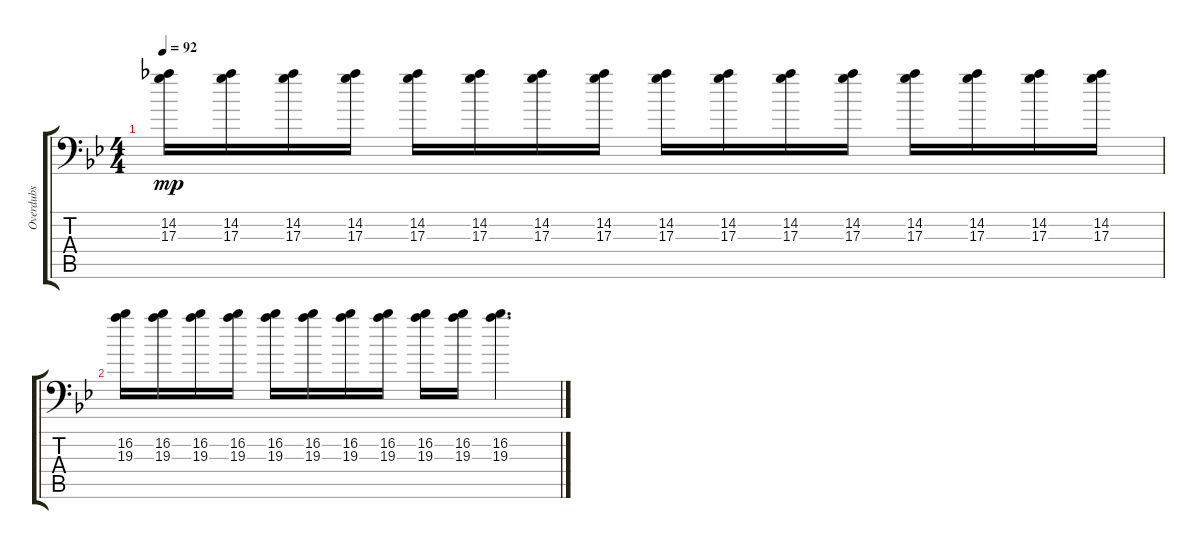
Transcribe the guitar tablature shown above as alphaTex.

\track ("Overdubs" "Overdubs") {instrument overdrivenguitar}
\staff {score tabs}
\tuning (B3 Gb3 D3 A2 E2 A1) {hide}
\ts (4 4)
\tempo 92
\clef f4
\ks bb
(14.2 17.3).16{dy mp} (14.2 17.3).16 (14.2 17.3).16 (14.2 17.3).16 (14.2 17.3).16 (14.2 17.3).16 (14.2 17.3).16 (14.2 17.3).16 (14.2 17.3).16 (14.2 17.3).16 (14.2 17.3).16 (14.2 17.3).16 (14.2 17.3).16 (14.2 17.3).16 (14.2 17.3).16 (14.2 17.3).16 |
(16.2 19.3).16 (16.2 19.3).16 (16.2 19.3).16 (16.2 19.3).16 (16.2 19.3).16 (16.2 19.3).16 (16.2 19.3).16 (16.2 19.3).16 (16.2 19.3).16 (16.2 19.3).16 (16.2 19.3).4{d}
